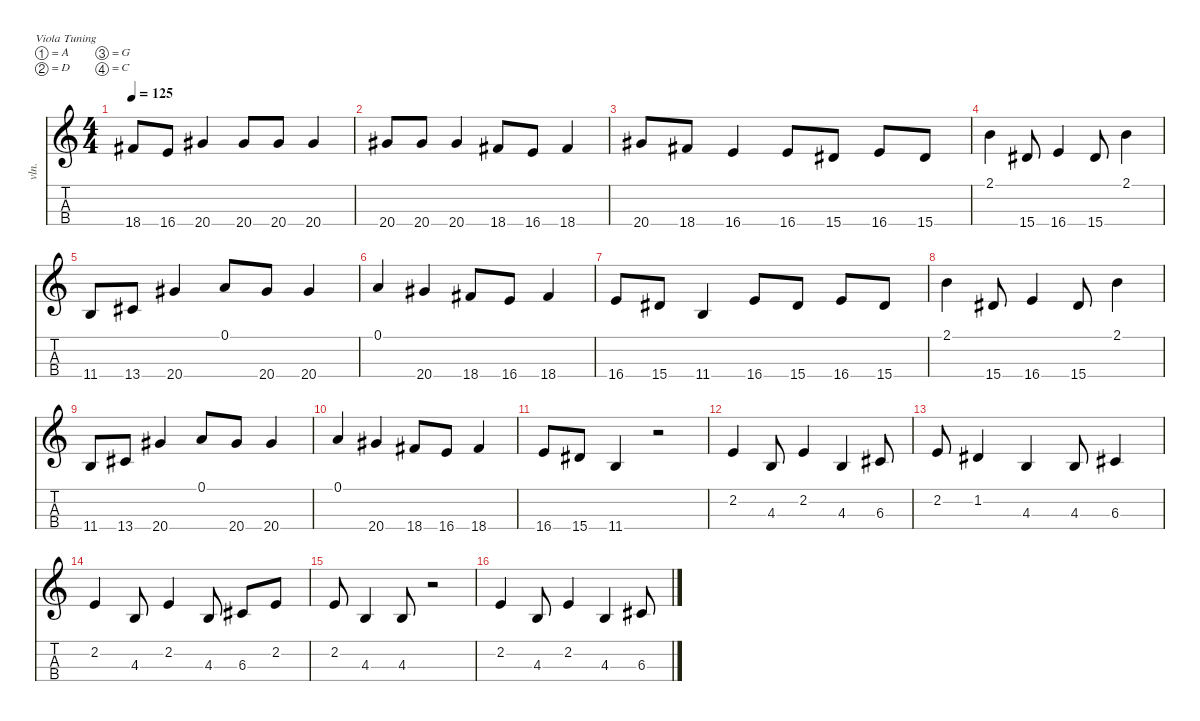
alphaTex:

\defaultSystemsLayout 4
\hideDynamics
\bracketExtendMode nobrackets
\otherSystemsTrackNameOrientation horizontal
\track ("Violin" "vln.") {instrument violin}
\staff {score tabs}
\tuning (A4 D4 G3 C3)
\ts (4 4)
\tempo 125
\clef g2
\ks c
18.4.8{dy mf} 16.4.8 20.4.4 20.4.8 20.4.8 20.4.4 |
20.4.8 20.4.8 20.4.4 18.4.8 16.4.8 18.4.4 |
20.4.8 18.4.8 16.4.4 16.4.8 15.4.8 16.4.8 15.4.8 |
2.1.4 15.4.8 16.4.4 15.4.8 2.1.4 |
11.4.8 13.4.8 20.4.4 0.1.8 20.4.8 20.4.4 |
0.1.4 20.4.4 18.4.8 16.4.8 18.4.4 |
16.4.8 15.4.8 11.4.4 16.4.8 15.4.8 16.4.8 15.4.8 |
2.1.4 15.4.8 16.4.4 15.4.8 2.1.4 |
11.4.8 13.4.8 20.4.4 0.1.8 20.4.8 20.4.4 |
0.1.4 20.4.4 18.4.8 16.4.8 18.4.4 |
16.4.8 15.4.8 11.4.4 r.2 |
2.2.4 4.3.8 2.2.4 4.3.4 6.3.8 |
2.2.8 1.2.4 4.3.4 4.3.8 6.3.4 |
2.2.4 4.3.8 2.2.4 4.3.8 6.3.8 2.2.8 |
2.2.8 4.3.4 4.3.8 r.2 |
2.2.4 4.3.8 2.2.4 4.3.4 6.3.8
